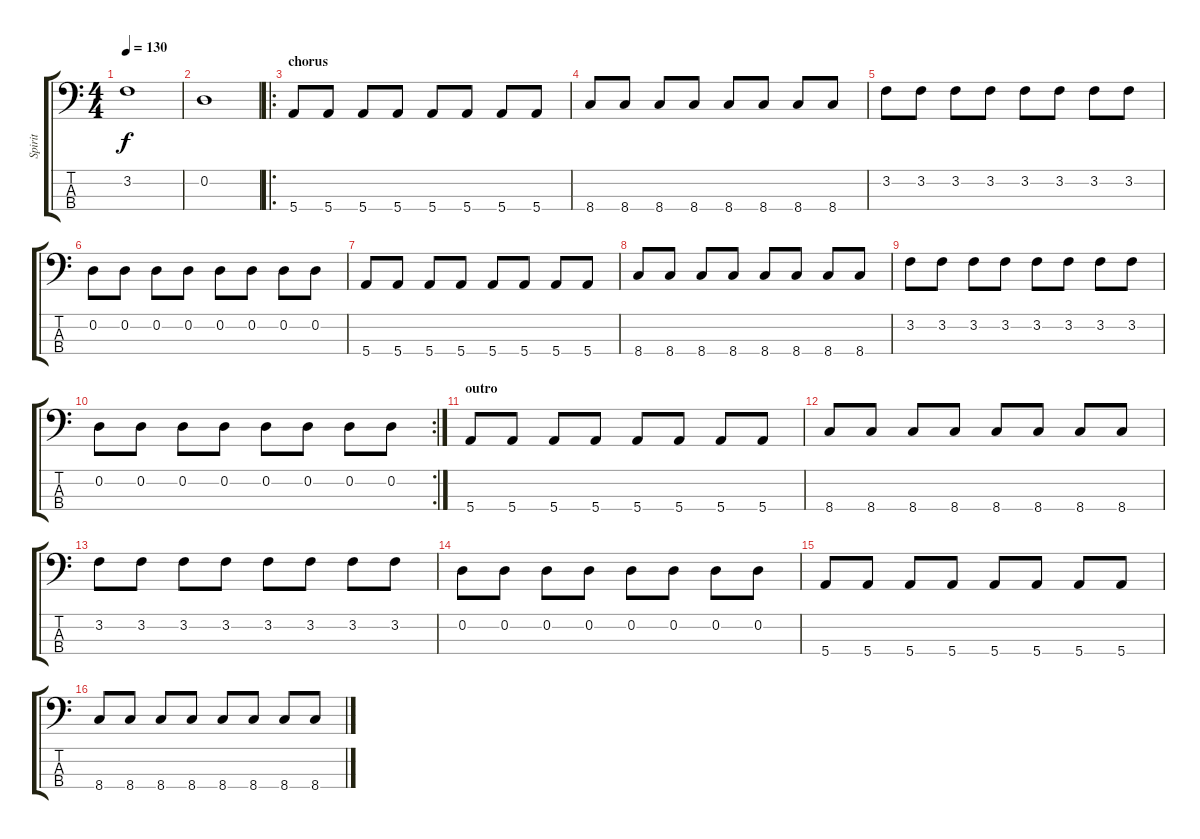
\track ("Spirit" "Spirit") {instrument electricbassfinger}
\staff {score tabs}
\tuning (G2 D2 A1 E1) {hide}
\ts (4 4)
\tempo 130
\clef f4
\ks c
3.2.1{dy f} |
0.2.1 |
\ro
\section ("" "chorus")
5.4.8 5.4.8 5.4.8 5.4.8 5.4.8 5.4.8 5.4.8 5.4.8 |
8.4.8 8.4.8 8.4.8 8.4.8 8.4.8 8.4.8 8.4.8 8.4.8 |
3.2.8 3.2.8 3.2.8 3.2.8 3.2.8 3.2.8 3.2.8 3.2.8 |
0.2.8 0.2.8 0.2.8 0.2.8 0.2.8 0.2.8 0.2.8 0.2.8 |
5.4.8 5.4.8 5.4.8 5.4.8 5.4.8 5.4.8 5.4.8 5.4.8 |
8.4.8 8.4.8 8.4.8 8.4.8 8.4.8 8.4.8 8.4.8 8.4.8 |
3.2.8 3.2.8 3.2.8 3.2.8 3.2.8 3.2.8 3.2.8 3.2.8 |
\rc 2
0.2.8 0.2.8 0.2.8 0.2.8 0.2.8 0.2.8 0.2.8 0.2.8 |
\section ("" "outro")
5.4.8 5.4.8 5.4.8 5.4.8 5.4.8 5.4.8 5.4.8 5.4.8 |
8.4.8 8.4.8 8.4.8 8.4.8 8.4.8 8.4.8 8.4.8 8.4.8 |
3.2.8 3.2.8 3.2.8 3.2.8 3.2.8 3.2.8 3.2.8 3.2.8 |
0.2.8 0.2.8 0.2.8 0.2.8 0.2.8 0.2.8 0.2.8 0.2.8 |
5.4.8 5.4.8 5.4.8 5.4.8 5.4.8 5.4.8 5.4.8 5.4.8 |
8.4.8 8.4.8 8.4.8 8.4.8 8.4.8 8.4.8 8.4.8 8.4.8
